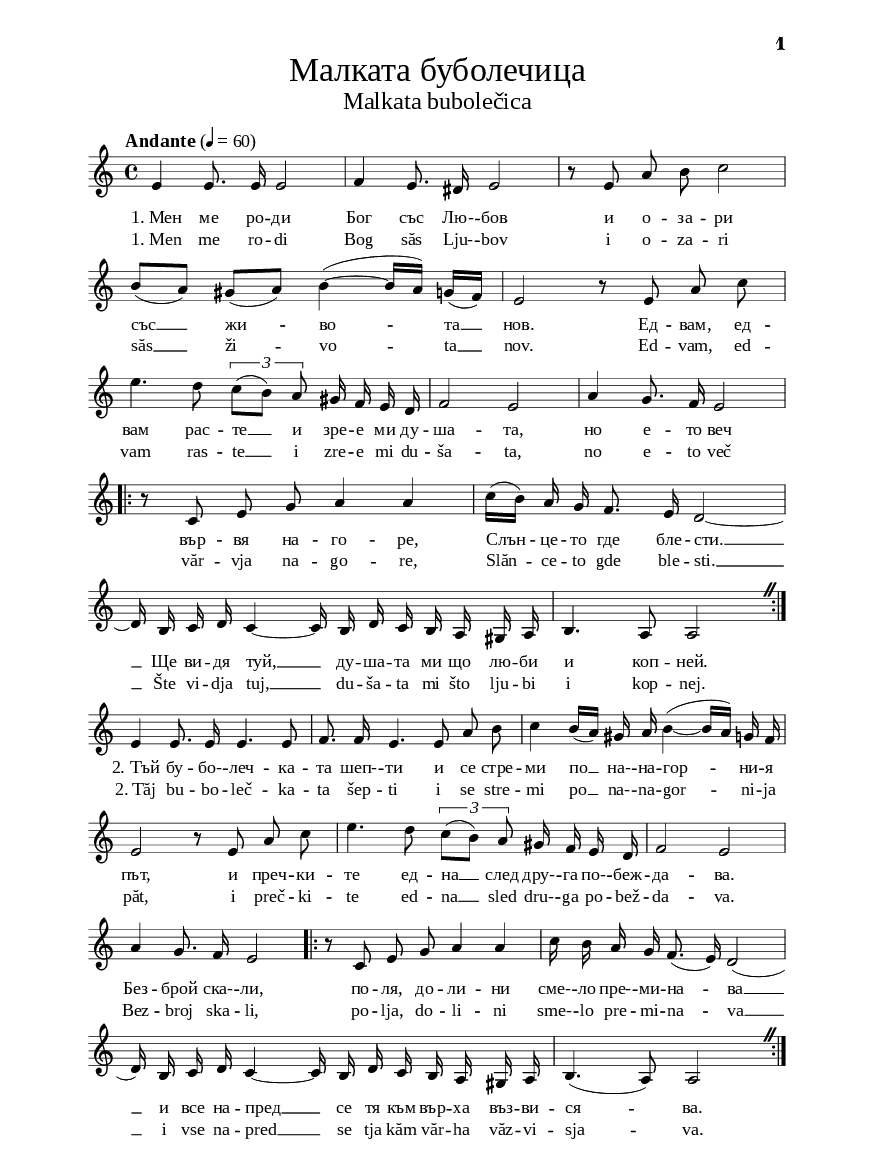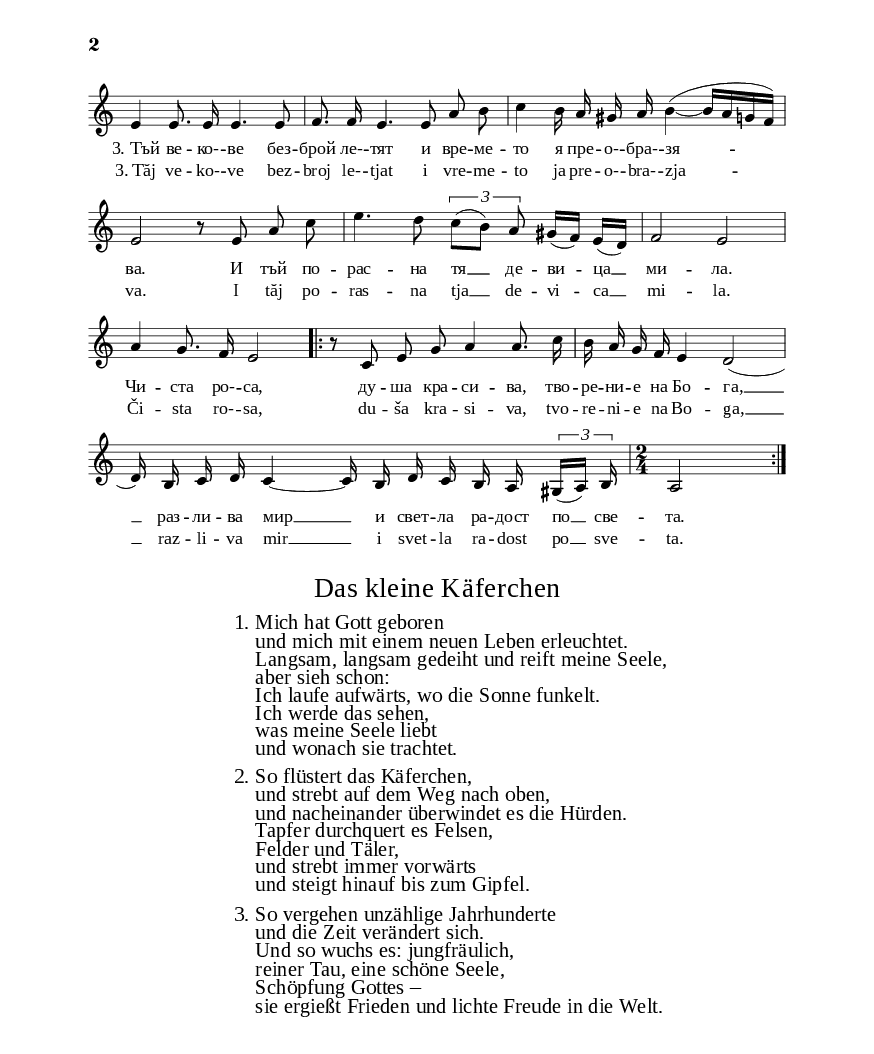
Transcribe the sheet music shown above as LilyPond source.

% Виж за разположението на текста.
\version "2.24.3"

% include paper part and global functions
\include "include/globals.ily"

\bookpart {
  \label #'ref173
  \tocItem \markup "Малката буболечица – Malkata bubolečica"
  \include "include/bookpart-paper.ily"
  \score {
    \include "include/score-layout.ily"

    \new Voice \absolute {
      \clef treble
      \key a \minor
      \time 4/4
      \tempoFunc "Andante" 4 "60"
      \autoBeamOff
      e'4  e'8.  e'16  e'2 | % 2
      f'4  e'8.  dis'16  e'2 | % 3
      r8  e'8  a'8  b'8  c''2 \break | % 4
      b'8 ( [  a'8  ])   gis'8 ( [  a'8 ])
      b'4  ( ~  b'16  [ a'16]  )  g'16 (
      [f'16 ]  )  | % 5
      e'2 r8 e'8  a'8  c''8 \break | % 6
      e''4.  d''8 \tweak direction #up \times 2/3 {
        \once \override Slur.positions = #'(1 . 1) c''8  (  [ b'8 ])  a'8
      }
      gis'16  f'16  e'16  d'16 | % 7
      f'2  e'2 | % 8
      a'4  g'8.  f'16  e'2 \break
      \repeat
      volta 2 {
        | % 9
        \autoBeamOff  r8  c'8  e'8  g'8  a'4  a'4 |
        c''16 ( [  b'16 ] )  a'16  g'16
        f'8.  e'16  d'2 ~ | \break % 11
        d'16  b16  c'16  d'16  c'4 ~
        c'16  b16  d'16  c'16  b16
        a16  gis16  a16 | % 12
        b4.  a8  a2 \caesura \break
      }

      e'4 e'8. e'16 e'4. e'8 | f'8. f'16  e'4. e'8 a'8 b'8 |  c''4 b'16[ ( a'16 ) ] gis'16 a'16 b'4  ( ~ b'16 [a'16] ) g'16 f'16 | \break

      e'2 r8 e'8 a'8 c''8 | e''4. d''8  \tweak direction #up \times 2/3 {
        \once \override Slur.positions = #'(1 . 1) c''8  [ ( b'8 ) ] a'8
      } gis'16 f'16 e'16 d'16 | f'2 e'2 | \break


      a'4 g'8.  f'16  e'2 |  \bar ".|:" r8 c'8 e' g' a'4 a'4 |  c''16 b' a' g' f'8. ( e'16 ) d'2 (| \break

      d'16)  b16  c'16  d'16  c'4 ~
      c'16  b16  d'16  c'16  b16
      a16  gis16  a16 | % 12
      b4. ( a8 ) a2 \caesura \break \bar ":|."


      e'4 e'8. e'16 e'4. e'8 | f'8. f'16 e'4. e'8 a'8 b'8 |  c''4 b'16  a'16 gis'16 a'16 \autoBeamOn b'4  ( ~ b'16 a'16  g'16 f'16 ) | \break

      e'2 r8 \autoBeamOff e'8 a'8 c''8 | e''4. d''8  \tweak direction #up \times 2/3 {
        \once \override Slur.positions = #'(1 . 1) c''8  ( [  b'8 ) ] a'8
      } gis'16 [( f'16 )] e'16 [(d'16) ] | f'2 e'2 | \break


      a'4 g'8.  f'16  e'2 |  \bar ".|:" r8 c'8 e' g' a'4 a'8. c''16 |

      b'16 a'16 g' f' e'4 d'2 (| \break

      d'16)  b16  c'16  d'16  c'4 ~
      c'16  b16  d'16  c'16  b16 a16 \times 2/3 { gis16 [ ( a16 ) ] b16 }| \time 2/4 a2 \break \bar ":|."
    }

    \addlyrics {
      "1. Мен" ме ро -- ди Бог със "Лю-" --
      бов и о -- за -- ри със __ жи
      -- во -- та __ нов. Ед --
      вам, ед -- вам рас -- те __  и зре
      -- е ми ду -- ша -- та, но е -- то
      веч вър -- вя на -- го -- ре, Слън
      -- це -- то где бле -- сти. __
      Ще ви -- дя туй, __ ду -- ша -- та
      ми що лю -- би и коп -- ней.

      "2. Тъй" бу -- "бо-" -- леч -- ка -- та "шеп-" -- ти
      и се стре -- ми по __ "на-" -- на -- гор -- ни -- я път,
      и преч -- ки -- те ед -- на __ след "дру-" -- га
      "по-" -- беж -- да -- ва.
      Без -- брой "ска-" -- ли, по -- ля, до -- ли -- ни
      "сме-" -- ло "пре-" -- ми -- на -- ва __
      и все на -- пред __ се тя към вър -- ха
      въз -- ви -- ся -- ва.

      "3. Тъй" ве -- "ко-" -- ве без -- брой "ле-" -- тят
      и вре -- ме -- то я пре -- "о-" -- "бра-" -- зя -- ва.
      И тъй по -- рас  -- на тя __ де -- ви -- ца __ ми -- ла.
      Чи -- ста "ро-" -- са, ду -- ша кра -- си -- ва,
      тво -- ре -- ни -- е на Бо -- га, __
      раз -- ли -- ва мир __ и свет -- ла ра -- дост
      по __ све -- та.

    }

    \addlyrics {
      "1. Men" me ro -- di Bog săs "Lju-" --
      bov i o -- za -- ri săs __ ži
      -- vo -- ta __ nov. Ed --
      vam, ed -- vam ras -- te __  i zre
      -- e mi du -- ša -- ta, no e -- to
      več văr -- vja na -- go -- re, Slăn
      -- ce -- to gde ble -- sti. __
      Šte vi -- dja tuj, __ du -- ša -- ta
      mi što lju -- bi i kop -- nej.

      "2. Tăj" bu -- bo -- leč -- ka -- ta šep -- ti
      i se stre -- mi po __ "na-" -- na -- gor -- ni -- ja păt,
      i preč -- ki -- te ed -- na __ sled "dru-" -- ga
      po -- bež -- da -- va.
      Bez -- broj ska -- li, po -- lja, do -- li -- ni
      "sme-" -- lo pre -- mi -- na -- va __
      i vse na -- pred __ se tja kăm văr -- ha
      văz -- vi -- sja -- va.

      "3. Tăj" ve -- "ko-" -- ve bez -- broj "le-" -- tjat
      i vre -- me -- to ja pre -- "o-" -- "bra-" -- zja -- va.
      I tăj po -- ras  -- na tja __ de -- vi -- ca __ mi -- la.
      Či -- sta "ro-" -- sa, du -- ša kra -- si -- va,
      tvo -- re -- ni -- e na Bo -- ga, __
      raz -- li -- va mir __ i svet -- la ra -- dost
      po __ sve -- ta.

    }



    \header {
      title = \titleFunc "Малката буболечица" "Malkata bubolečica"
    }

    \midi{}

  } % score



  \markup \empty-two

  % include foreign translation(s) of the song
  
\version "2.24.3"

\markup \fill-line { \fontsize #deTitleFontSize "Das kleine Käferchen" }
\markup \null
\markup \null
\markup \abs-fontsize #10 {
  \hspace #20
  \override #`(baseline-skip . ,deCoupletBaselineSkip)
      \column {
  \line {1. Mich hat Gott geboren}

  \line { "   " und mich mit einem neuen Leben erleuchtet.}

  \line { "   " Langsam, langsam gedeiht und reift meine Seele,}

  \line { "   " aber sieh schon:}

  \line { "   " Ich laufe aufwärts, wo die Sonne funkelt. }
  
   \line { "   "Ich werde das sehen,}

  \line { "   " was meine Seele liebt }
   \line { "   "und wonach sie trachtet.}
    \vspace #0.5

  \line { 2. So flüstert das Käferchen,}

  \line { "   " und strebt auf dem Weg nach oben,}

  \line { "   " und nacheinander überwindet es die Hürden. }

  \line { "   " Tapfer durchquert es Felsen, }

  \line { "   " Felder und Täler,}

  \line { "   " und strebt immer vorwärts}

  \line { "   " und steigt hinauf bis zum Gipfel.}
    \vspace #0.5
  \line { 3. So vergehen unzählige Jahrhunderte}

  \line { "   " und die Zeit verändert sich.}

  \line { "   " Und so wuchs es: jungfräulich,}

  \line { "   " reiner Tau, eine schöne Seele,}

  \line { "   " Schöpfung Gottes – }

  \line { "   " sie ergießt Frieden und lichte Freude in die Welt.}
}
}


} % bookpart

% Più mosso
%
